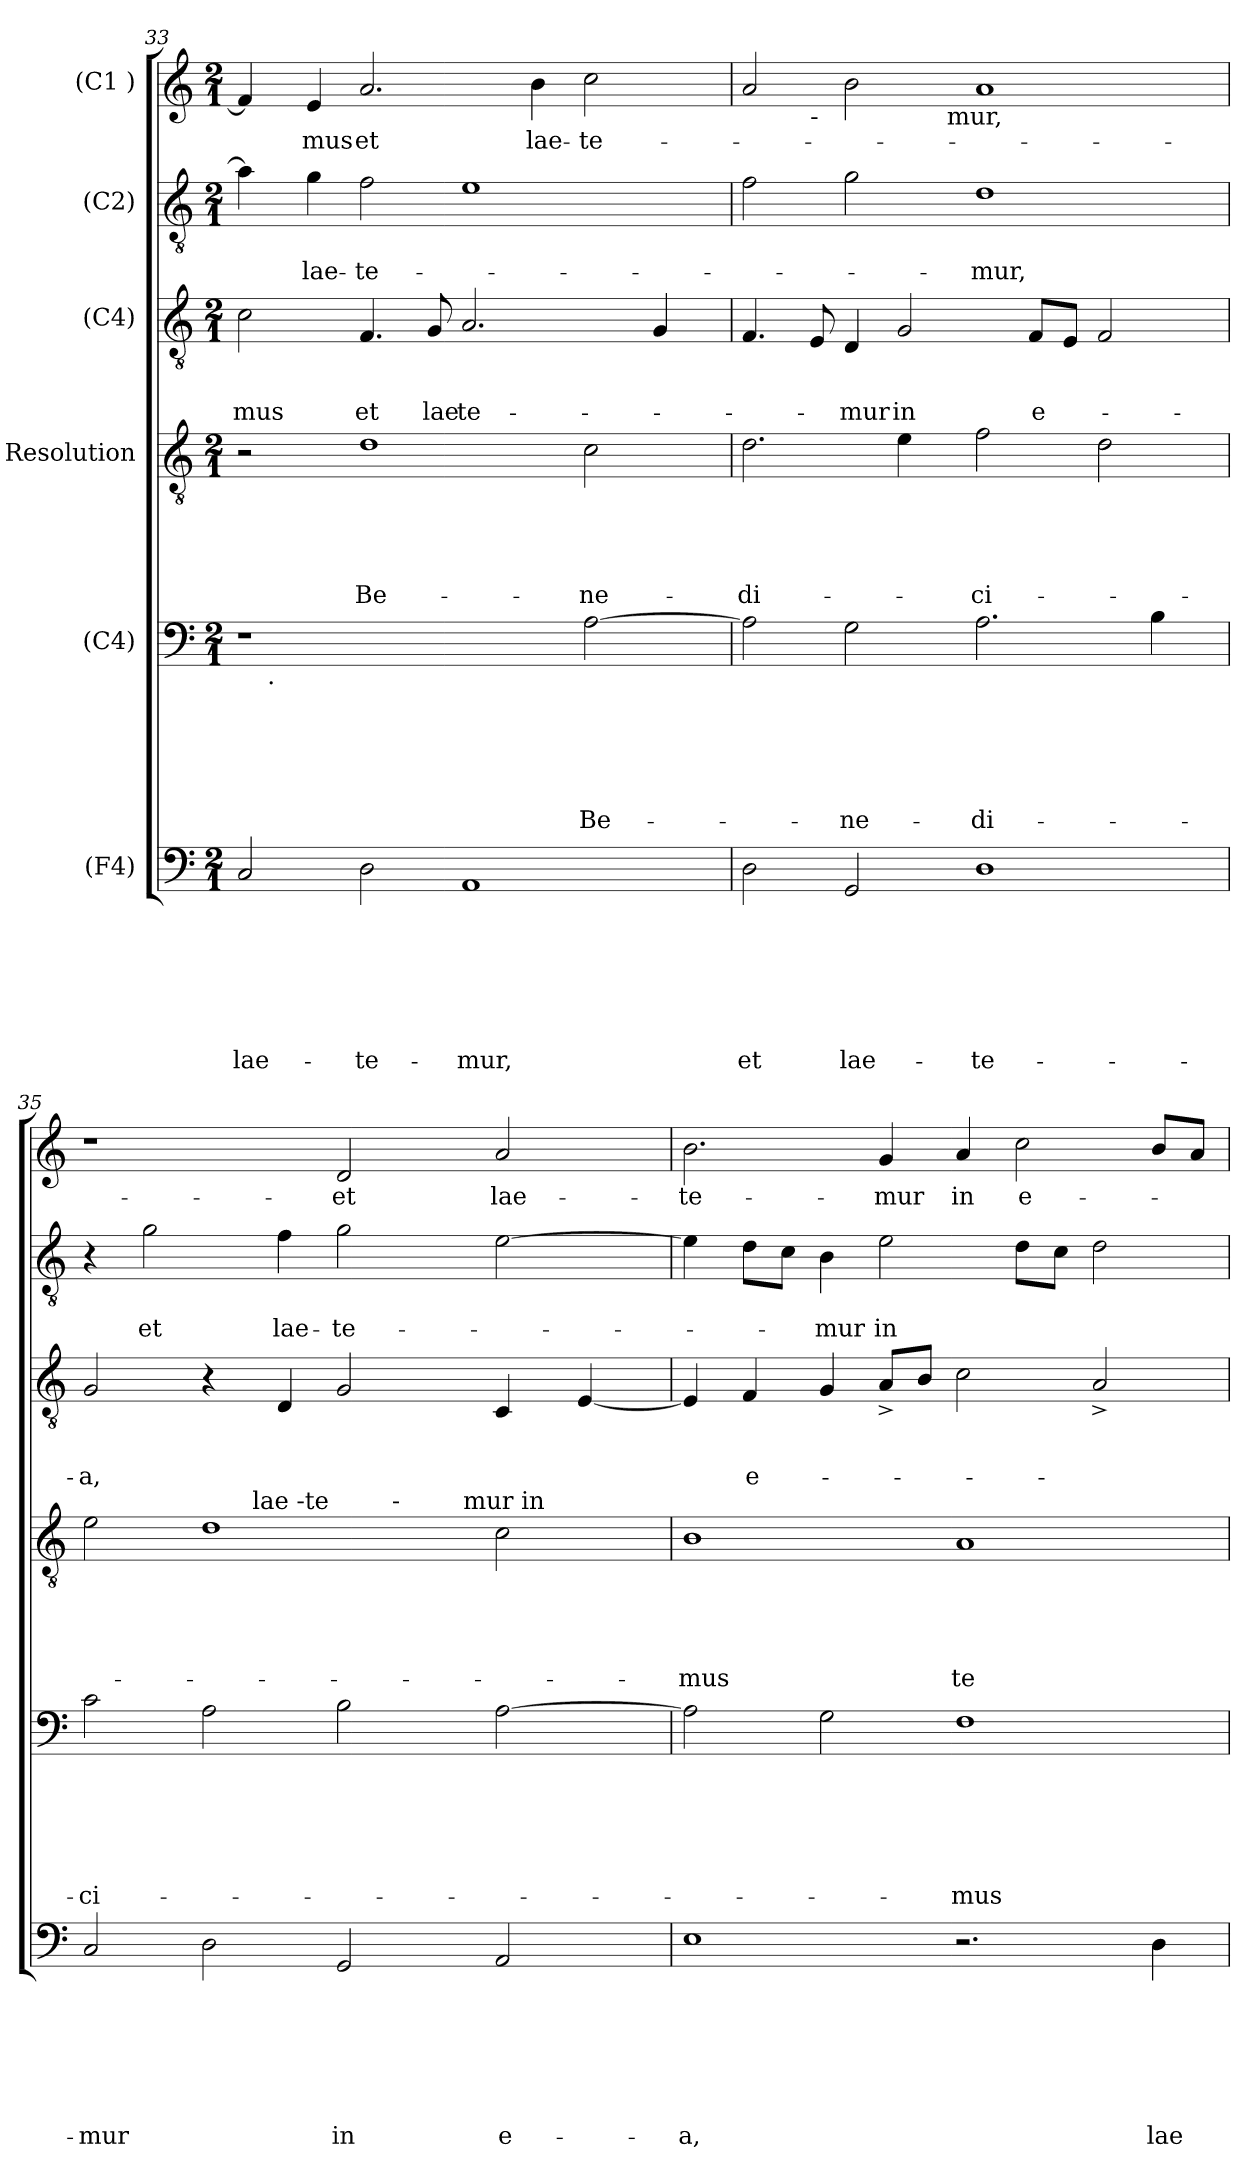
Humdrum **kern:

**kern	**text	**text	**text	**text	**text	**text	**text	**kern	**text	**text	**text	**text	**text	**text	**kern	**text	**text	**text	**text	**text	**kern	**text	**text	**text	**kern	**text	**text	**kern	**text
*part6	*part6	*part6	*part6	*part6	*part6	*part6	*part6	*part5	*part5	*part5	*part5	*part5	*part5	*part5	*part4	*part4	*part4	*part4	*part4	*part4	*part3	*part3	*part3	*part3	*part2	*part2	*part2	*part1	*part1
*staff6	*staff6	*staff6	*staff6	*staff6	*staff6	*staff6	*staff6	*staff5	*staff5	*staff5	*staff5	*staff5	*staff5	*staff5	*staff4	*staff4	*staff4	*staff4	*staff4	*staff4	*staff3	*staff3	*staff3	*staff3	*staff2	*staff2	*staff2	*staff1	*staff1
*I"(F4)	*	*	*	*	*	*	*	*I"(C4)	*	*	*	*	*	*	*I"Resolution	*	*	*	*	*	*I"(C4)	*	*	*	*I"(C2)	*	*	*I"(C1 )	*
*clefF4	*	*	*	*	*	*	*	*clefF4	*	*	*	*	*	*	*clefGv2	*	*	*	*	*	*clefGv2	*	*	*	*clefGv2	*	*	*clefG2	*
*k[]	*	*	*	*	*	*	*	*k[]	*	*	*	*	*	*	*k[]	*	*	*	*	*	*k[]	*	*	*	*k[]	*	*	*k[]	*
*C:	*	*	*	*	*	*	*	*C:	*	*	*	*	*	*	*C:	*	*	*	*	*	*C:	*	*	*	*C:	*	*	*C:	*
*M2/1	*	*	*	*	*	*	*	*M2/1	*	*	*	*	*	*	*M2/1	*	*	*	*	*	*M2/1	*	*	*	*M2/1	*	*	*M2/1	*
=33	=33	=33	=33	=33	=33	=33	=33	=33	=33	=33	=33	=33	=33	=33	=33	=33	=33	=33	=33	=33	=33	=33	=33	=33	=33	=33	=33	=33	=33
!	!	!	!	!	!	!	!LO:LY:b	!	!	!	!	!	!	!	!	!	!	!	!	!	!	!	!	!LO:LY:b	!	!	!	!	!
*	*	*	*	*	*	*	*	*^	*	*	*	*	*	*	*	*	*	*	*	*	*	*	*	*	*	*	*	*	*
2C/	.	.	.	.	.	.	lae-	1r	16.ryy	.	.	.	.	.	.	2r	.	.	.	.	.	2c\	.	.	-mus	4a\]	.	.	4f/]	.
!	!	!	!	!	!	!	!	!	!LO:TX:b:t=.	!	!	!	!	!	!	!	!	!	!	!	!	!	!	!	!	!	!	!	!	!
.	.	.	.	.	.	.	.	.	1ryy	.	.	.	.	.	.	.	.	.	.	.	.	.	.	.	.	.	.	.	.	.
!	!	!	!	!	!	!	!	!	!	!	!	!	!	!	!	!	!	!	!	!	!	!	!	!	!	!	!	!LO:LY:b	!	!LO:LY:b
.	.	.	.	.	.	.	.	.	.	.	.	.	.	.	.	.	.	.	.	.	.	.	.	.	.	4g\	.	lae-	4e/	-mus
!	!	!	!	!	!	!	!LO:LY:b	!	!	!	!	!	!	!	!	!	!	!	!	!	!LO:LY:b	!	!	!	!LO:LY:b	!	!	!LO:LY:b	!	!LO:LY:b
2D\	.	.	.	.	.	.	-te-	.	.	.	.	.	.	.	.	1d	.	.	.	.	Be-	4.F/	.	.	et	2f\	.	-te-	2.a/	et
!	!	!	!	!	!	!	!	!	!	!	!	!	!	!	!	!	!	!	!	!	!	!	!	!	!LO:LY:b	!	!	!	!	!
.	.	.	.	.	.	.	.	.	.	.	.	.	.	.	.	.	.	.	.	.	.	8G/	.	.	lae	.	.	.	.	.
!	!	!	!	!	!	!	!LO:LY:b	!	!	!	!	!	!	!	!	!	!	!	!	!	!	!	!	!	!LO:LY:b	!	!	!	!	!
1AA	.	.	.	.	.	.	-mur,	2ryy	.	.	.	.	.	.	.	.	.	.	.	.	.	2.A/	.	.	te-	1e	.	.	.	.
.	.	.	.	.	.	.	.	.	2ryy	.	.	.	.	.	.	.	.	.	.	.	.	.	.	.	.	.	.	.	.	.
!	!	!	!	!	!	!	!	!	!	!	!	!	!	!	!	!	!	!	!	!	!	!	!	!	!	!	!	!	!	!LO:LY:b
.	.	.	.	.	.	.	.	.	.	.	.	.	.	.	.	.	.	.	.	.	.	.	.	.	.	.	.	.	4b\	lae-
!	!	!	!	!	!	!	!	!	!	!	!	!	!	!	!LO:LY:b	!	!	!	!	!	!LO:LY:b	!	!	!	!	!	!	!	!	!LO:LY:b
.	.	.	.	.	.	.	.	[<2A\	.	.	.	.	.	.	Be-	2c\	.	.	.	.	-ne-	.	.	.	.	.	.	.	2cc\	-te-
.	.	.	.	.	.	.	.	.	4ryy	.	.	.	.	.	.	.	.	.	.	.	.	.	.	.	.	.	.	.	.	.
.	.	.	.	.	.	.	.	.	.	.	.	.	.	.	.	.	.	.	.	.	.	4G/	.	.	.	.	.	.	.	.
.	.	.	.	.	.	.	.	.	8ryy	.	.	.	.	.	.	.	.	.	.	.	.	.	.	.	.	.	.	.	.	.
.	.	.	.	.	.	.	.	.	32ryy	.	.	.	.	.	.	.	.	.	.	.	.	.	.	.	.	.	.	.	.	.
!!LO:LB:g=z
=34	=34	=34	=34	=34	=34	=34	=34	=34	=34	=34	=34	=34	=34	=34	=34	=34	=34	=34	=34	=34	=34	=34	=34	=34	=34	=34	=34	=34	=34	=34
!	!	!	!	!	!	!	!LO:LY:b	!	!	!	!	!	!	!	!	!	!	!	!	!	!LO:LY:b	!	!	!	!	!	!	!	!	!
*	*	*	*	*	*	*	*	*	*	*	*	*	*	*	*	*	*	*	*	*	*	*	*	*	*	*	*	*	*^	*
*	*	*	*	*	*	*	*	*v	*v	*	*	*	*	*	*	*	*	*	*	*	*	*	*	*	*	*	*	*	*	*^	*
2D\	.	.	.	.	.	.	et	2A\]	.	.	.	.	.	.	2.d\	.	.	.	.	-di-	4.F/	.	.	.	2f\	.	.	2a/	4.ryy	2ryy	.
!	!	!	!	!	!	!	!	!	!	!	!	!	!	!	!	!	!	!	!	!	!	!	!	!	!	!	!	!	!LO:TX:b:t=-	!	!
.	.	.	.	.	.	.	.	.	.	.	.	.	.	.	.	.	.	.	.	.	8E/	.	.	.	.	.	.	.	1ryy	.	.
!	!	!	!	!	!	!	!LO:LY:b	!	!	!	!	!	!	!LO:LY:b	!	!	!	!	!	!	!	!	!	!LO:LY:b	!	!	!	!	!	!	!
2GG/	.	.	.	.	.	.	lae-	2G\	.	.	.	.	.	-ne-	.	.	.	.	.	.	4D/	.	.	-mur	2g\	.	.	2b\	.	4ryy	.
!	!	!	!	!	!	!	!	!	!	!	!	!	!	!	!	!	!	!	!	!	!	!	!	!LO:LY:b	!	!	!	!	!	!	!
.	.	.	.	.	.	.	.	.	.	.	.	.	.	.	4e\	.	.	.	.	.	2G/	.	.	in	.	.	.	.	.	8ryy	.
.	.	.	.	.	.	.	.	.	.	.	.	.	.	.	.	.	.	.	.	.	.	.	.	.	.	.	.	.	.	32ryy	.
!	!	!	!	!	!	!	!	!	!	!	!	!	!	!	!	!	!	!	!	!	!	!	!	!	!	!	!	!	!	!LO:TX:b:t=mur,	!
.	.	.	.	.	.	.	.	.	.	.	.	.	.	.	.	.	.	.	.	.	.	.	.	.	.	.	.	.	.	1ryy	.
!	!	!	!	!	!	!	!LO:LY:b	!	!	!	!	!	!	!LO:LY:b	!	!	!	!	!	!LO:LY:b	!	!	!	!	!	!	!LO:LY:b	!	!	!	!
1D	.	.	.	.	.	.	-te-	2.A\	.	.	.	.	.	-di-	2f\	.	.	.	.	-ci-	.	.	.	.	1d	.	-mur,	1a	.	.	.
!	!	!	!	!	!	!	!	!	!	!	!	!	!	!	!	!	!	!	!	!	!	!	!	!LO:LY:b	!	!	!	!	!	!	!
.	.	.	.	.	.	.	.	.	.	.	.	.	.	.	.	.	.	.	.	.	8F/L	.	.	e-	.	.	.	.	.	.	.
.	.	.	.	.	.	.	.	.	.	.	.	.	.	.	.	.	.	.	.	.	8E/J	.	.	.	.	.	.	.	2ryy	.	.
.	.	.	.	.	.	.	.	.	.	.	.	.	.	.	2d\	.	.	.	.	.	2F/	.	.	.	.	.	.	.	.	.	.
.	.	.	.	.	.	.	.	4B\	.	.	.	.	.	.	.	.	.	.	.	.	.	.	.	.	.	.	.	.	.	.	.
.	.	.	.	.	.	.	.	.	.	.	.	.	.	.	.	.	.	.	.	.	.	.	.	.	.	.	.	.	8ryy	.	.
.	.	.	.	.	.	.	.	.	.	.	.	.	.	.	.	.	.	.	.	.	.	.	.	.	.	.	.	.	.	16.ryy	.
=35	=35	=35	=35	=35	=35	=35	=35	=35	=35	=35	=35	=35	=35	=35	=35	=35	=35	=35	=35	=35	=35	=35	=35	=35	=35	=35	=35	=35	=35	=35	=35
!	!	!	!	!	!	!	!LO:LY:b	!	!	!	!	!	!	!LO:LY:b	!	!	!	!	!	!	!	!	!	!LO:LY:b	!	!	!	!	!	!	!
*	*	*	*	*	*	*	*	*	*	*	*	*	*	*	*^	*	*	*	*	*	*	*	*	*	*	*	*	*	*	*	*
*	*	*	*	*	*	*	*	*	*	*	*	*	*	*	*	*^	*	*	*	*	*	*	*	*	*	*	*	*	*	*	*	*
*	*	*	*	*	*	*	*	*	*	*	*	*	*	*	*	*	*^	*	*	*	*	*	*	*	*	*	*	*	*	*v	*v	*v	*
2C/	.	.	.	.	.	.	-mur	2c\	.	.	.	.	.	-ci-	2e\	2ryy	1ryy	1ryy	.	.	.	.	.	2G/	.	.	-a,	4r	.	.	1r	.
!	!	!	!	!	!	!	!	!	!	!	!	!	!	!	!	!	!	!	!	!	!	!	!	!	!	!	!	!	!	!LO:LY:b	!	!
.	.	.	.	.	.	.	.	.	.	.	.	.	.	.	.	.	.	.	.	.	.	.	.	.	.	.	.	2g\	.	et	.	.
2D\	.	.	.	.	.	.	.	2A\	.	.	.	.	.	.	1d	8.ryy	.	.	.	.	.	.	.	4r	.	.	.	.	.	.	.	.
!	!	!	!	!	!	!	!	!	!	!	!	!	!	!	!	!LO:TX:a:t=lae -te	!	!	!	!	!	!	!	!	!	!	!	!	!	!	!	!
.	.	.	.	.	.	.	.	.	.	.	.	.	.	.	.	1ryy	.	.	.	.	.	.	.	.	.	.	.	.	.	.	.	.
!	!	!	!	!	!	!	!	!	!	!	!	!	!	!	!	!	!	!	!	!	!	!	!	!	!	!	!	!	!	!LO:LY:b	!	!
.	.	.	.	.	.	.	.	.	.	.	.	.	.	.	.	.	.	.	.	.	.	.	.	4D/	.	.	.	4f\	.	lae-	.	.
!	!	!	!	!	!	!	!LO:LY:b	!	!	!	!	!	!	!	!	!	!	!	!	!	!	!	!	!	!	!	!	!	!	!LO:LY:b	!	!LO:LY:b
2GG/	.	.	.	.	.	.	in	2B\	.	.	.	.	.	.	.	.	8..ryy	4ryy	.	.	.	.	.	2G/	.	.	.	2g\	.	-te-	2d/	-et
!	!	!	!	!	!	!	!	!	!	!	!	!	!	!	!	!	!LO:TX:a:t=-	!	!	!	!	!	!	!	!	!	!	!	!	!	!	!
.	.	.	.	.	.	.	.	.	.	.	.	.	.	.	.	.	2ryy	.	.	.	.	.	.	.	.	.	.	.	.	.	.	.
.	.	.	.	.	.	.	.	.	.	.	.	.	.	.	.	.	.	8ryy	.	.	.	.	.	.	.	.	.	.	.	.	.	.
.	.	.	.	.	.	.	.	.	.	.	.	.	.	.	.	.	.	32ryy	.	.	.	.	.	.	.	.	.	.	.	.	.	.
!	!	!	!	!	!	!	!	!	!	!	!	!	!	!	!	!	!	!LO:TX:a:t=mur in	!	!	!	!	!	!	!	!	!	!	!	!	!	!
.	.	.	.	.	.	.	.	.	.	.	.	.	.	.	.	.	.	2ryy	.	.	.	.	.	.	.	.	.	.	.	.	.	.
!	!	!	!	!	!	!	!LO:LY:b	!	!	!	!	!	!	!	!	!	!	!	!	!	!	!	!	!	!	!	!	!	!	!	!	!LO:LY:b
2AA/	.	.	.	.	.	.	e-	[>2A\	.	.	.	.	.	.	2c\	.	.	.	.	.	.	.	.	4C/	.	.	.	[>2e\	.	.	2a/	lae-
.	.	.	.	.	.	.	.	.	.	.	.	.	.	.	.	4ryy	.	.	.	.	.	.	.	.	.	.	.	.	.	.	.	.
.	.	.	.	.	.	.	.	.	.	.	.	.	.	.	.	.	4ryy	.	.	.	.	.	.	.	.	.	.	.	.	.	.	.
.	.	.	.	.	.	.	.	.	.	.	.	.	.	.	.	.	.	.	.	.	.	.	.	[<4E/	.	.	.	.	.	.	.	.
.	.	.	.	.	.	.	.	.	.	.	.	.	.	.	.	.	.	16.ryy	.	.	.	.	.	.	.	.	.	.	.	.	.	.
.	.	.	.	.	.	.	.	.	.	.	.	.	.	.	.	16ryy	.	.	.	.	.	.	.	.	.	.	.	.	.	.	.	.
.	.	.	.	.	.	.	.	.	.	.	.	.	.	.	.	.	32ryy	.	.	.	.	.	.	.	.	.	.	.	.	.	.	.
=36	=36	=36	=36	=36	=36	=36	=36	=36	=36	=36	=36	=36	=36	=36	=36	=36	=36	=36	=36	=36	=36	=36	=36	=36	=36	=36	=36	=36	=36	=36	=36	=36
!	!	!	!	!	!	!	!LO:LY:b	!	!	!	!	!	!	!	!	!	!	!	!	!	!	!	!LO:LY:b	!	!	!	!	!	!	!	!	!LO:LY:b
*	*	*	*	*	*	*	*	*	*	*	*	*	*	*	*v	*v	*v	*v	*	*	*	*	*	*	*	*	*	*	*	*	*	*
1E	.	.	.	.	.	.	-a,	2A\]	.	.	.	.	.	.	1B	.	.	.	.	-mus	4E/]	.	.	.	4e\]	.	.	2.b\	-te-
!	!	!	!	!	!	!	!	!	!	!	!	!	!	!	!	!	!	!	!	!	!	!	!	!LO:LY:b	!	!	!	!	!
.	.	.	.	.	.	.	.	.	.	.	.	.	.	.	.	.	.	.	.	.	4F/	.	.	e-	8d\L	.	.	.	.
.	.	.	.	.	.	.	.	.	.	.	.	.	.	.	.	.	.	.	.	.	.	.	.	.	8c\J	.	.	.	.
!	!	!	!	!	!	!	!	!	!	!	!	!	!	!	!	!	!	!	!	!	!	!	!	!	!	!	!LO:LY:b	!	!
.	.	.	.	.	.	.	.	2G\	.	.	.	.	.	.	.	.	.	.	.	.	4G/	.	.	.	4B\	.	-mur	.	.
!	!	!	!	!	!	!	!	!	!	!	!	!	!	!	!	!	!	!	!	!	!	!	!	!	!	!	!LO:LY:b	!	!LO:LY:b
.	.	.	.	.	.	.	.	.	.	.	.	.	.	.	.	.	.	.	.	.	8A^</L	.	.	.	2e\	.	in	4g/	-mur
.	.	.	.	.	.	.	.	.	.	.	.	.	.	.	.	.	.	.	.	.	8B/J	.	.	.	.	.	.	.	.
!	!	!	!	!	!	!	!	!	!	!	!	!	!	!LO:LY:b	!	!	!	!	!	!LO:LY:b	!	!	!	!	!	!	!	!	!LO:LY:b
2.r	.	.	.	.	.	.	.	1F	.	.	.	.	.	-mus	1A	.	.	.	.	te	2c\	.	.	.	.	.	.	4a/	in
!	!	!	!	!	!	!	!	!	!	!	!	!	!	!	!	!	!	!	!	!	!	!	!	!	!	!	!	!	!LO:LY:b:rj
.	.	.	.	.	.	.	.	.	.	.	.	.	.	.	.	.	.	.	.	.	.	.	.	.	8d\L	.	.	2cc\	e-
.	.	.	.	.	.	.	.	.	.	.	.	.	.	.	.	.	.	.	.	.	.	.	.	.	8c\J	.	.	.	.
.	.	.	.	.	.	.	.	.	.	.	.	.	.	.	.	.	.	.	.	.	2A^</	.	.	.	2d\	.	.	.	.
!	!	!	!	!	!	!	!LO:LY:b	!	!	!	!	!	!	!	!	!	!	!	!	!	!	!	!	!	!	!	!	!	!
4D\	.	.	.	.	.	.	lae-	.	.	.	.	.	.	.	.	.	.	.	.	.	.	.	.	.	.	.	.	8b/L	.
.	.	.	.	.	.	.	.	.	.	.	.	.	.	.	.	.	.	.	.	.	.	.	.	.	.	.	.	8a/J	.
=	=	=	=	=	=	=	=	=	=	=	=	=	=	=	=	=	=	=	=	=	=	=	=	=	=	=	=	=	=
*-	*-	*-	*-	*-	*-	*-	*-	*-	*-	*-	*-	*-	*-	*-	*-	*-	*-	*-	*-	*-	*-	*-	*-	*-	*-	*-	*-	*-	*-
